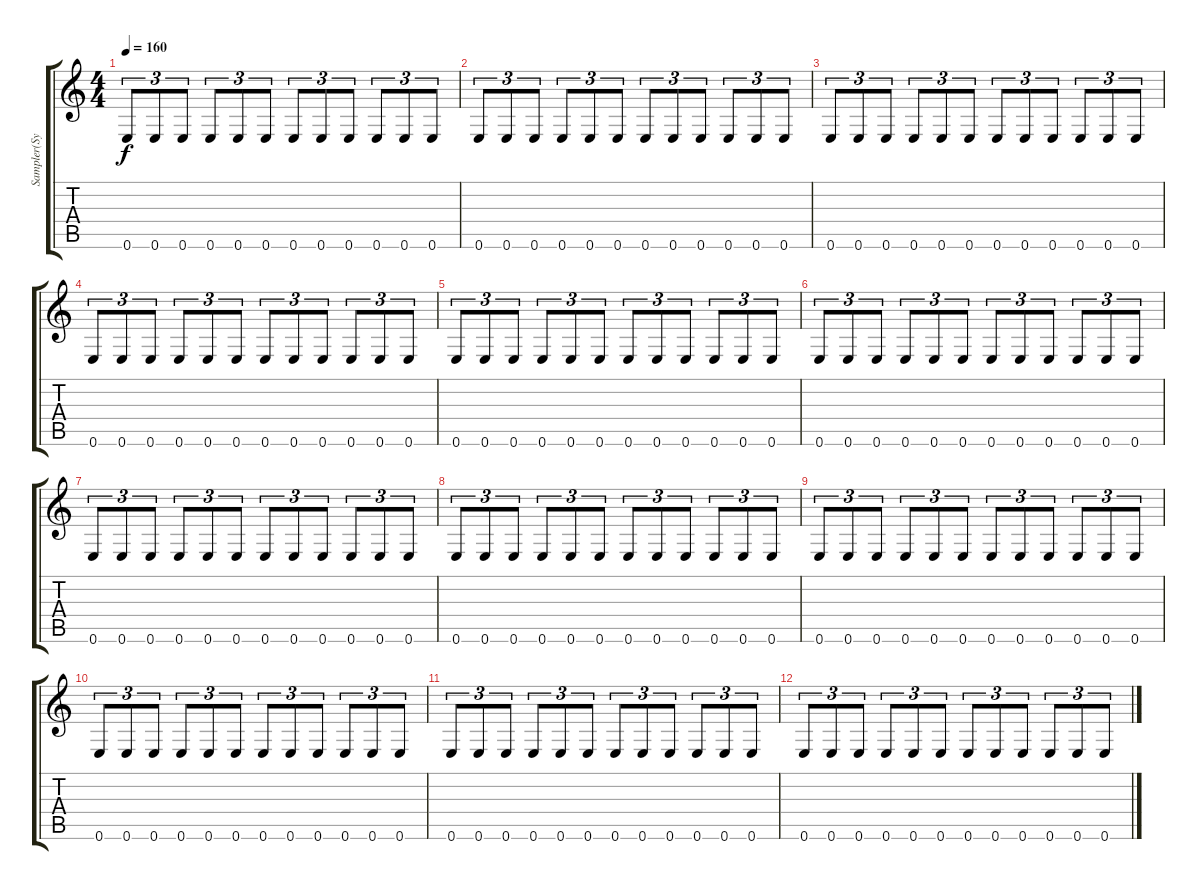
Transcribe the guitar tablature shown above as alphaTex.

\track ("Sampler(Synth Base)" "Sampler(Sy") {instrument synthbass1}
\staff {score tabs}
\tuning (E4 B3 G3 D3 A2 E2) {hide}
\ts (4 4)
\tempo 160
\clef g2
\ks c
0.6.8{tu (3 2) dy f} 0.6.8{tu (3 2)} 0.6.8{tu (3 2)} 0.6.8{tu (3 2)} 0.6.8{tu (3 2)} 0.6.8{tu (3 2)} 0.6.8{tu (3 2)} 0.6.8{tu (3 2)} 0.6.8{tu (3 2)} 0.6.8{tu (3 2)} 0.6.8{tu (3 2)} 0.6.8{tu (3 2)} |
0.6.8{tu (3 2)} 0.6.8{tu (3 2)} 0.6.8{tu (3 2)} 0.6.8{tu (3 2)} 0.6.8{tu (3 2)} 0.6.8{tu (3 2)} 0.6.8{tu (3 2)} 0.6.8{tu (3 2)} 0.6.8{tu (3 2)} 0.6.8{tu (3 2)} 0.6.8{tu (3 2)} 0.6.8{tu (3 2)} |
0.6.8{tu (3 2)} 0.6.8{tu (3 2)} 0.6.8{tu (3 2)} 0.6.8{tu (3 2)} 0.6.8{tu (3 2)} 0.6.8{tu (3 2)} 0.6.8{tu (3 2)} 0.6.8{tu (3 2)} 0.6.8{tu (3 2)} 0.6.8{tu (3 2)} 0.6.8{tu (3 2)} 0.6.8{tu (3 2)} |
0.6.8{tu (3 2)} 0.6.8{tu (3 2)} 0.6.8{tu (3 2)} 0.6.8{tu (3 2)} 0.6.8{tu (3 2)} 0.6.8{tu (3 2)} 0.6.8{tu (3 2)} 0.6.8{tu (3 2)} 0.6.8{tu (3 2)} 0.6.8{tu (3 2)} 0.6.8{tu (3 2)} 0.6.8{tu (3 2)} |
0.6.8{tu (3 2)} 0.6.8{tu (3 2)} 0.6.8{tu (3 2)} 0.6.8{tu (3 2)} 0.6.8{tu (3 2)} 0.6.8{tu (3 2)} 0.6.8{tu (3 2)} 0.6.8{tu (3 2)} 0.6.8{tu (3 2)} 0.6.8{tu (3 2)} 0.6.8{tu (3 2)} 0.6.8{tu (3 2)} |
0.6.8{tu (3 2)} 0.6.8{tu (3 2)} 0.6.8{tu (3 2)} 0.6.8{tu (3 2)} 0.6.8{tu (3 2)} 0.6.8{tu (3 2)} 0.6.8{tu (3 2)} 0.6.8{tu (3 2)} 0.6.8{tu (3 2)} 0.6.8{tu (3 2)} 0.6.8{tu (3 2)} 0.6.8{tu (3 2)} |
0.6.8{tu (3 2)} 0.6.8{tu (3 2)} 0.6.8{tu (3 2)} 0.6.8{tu (3 2)} 0.6.8{tu (3 2)} 0.6.8{tu (3 2)} 0.6.8{tu (3 2)} 0.6.8{tu (3 2)} 0.6.8{tu (3 2)} 0.6.8{tu (3 2)} 0.6.8{tu (3 2)} 0.6.8{tu (3 2)} |
0.6.8{tu (3 2)} 0.6.8{tu (3 2)} 0.6.8{tu (3 2)} 0.6.8{tu (3 2)} 0.6.8{tu (3 2)} 0.6.8{tu (3 2)} 0.6.8{tu (3 2)} 0.6.8{tu (3 2)} 0.6.8{tu (3 2)} 0.6.8{tu (3 2)} 0.6.8{tu (3 2)} 0.6.8{tu (3 2)} |
0.6.8{tu (3 2)} 0.6.8{tu (3 2)} 0.6.8{tu (3 2)} 0.6.8{tu (3 2)} 0.6.8{tu (3 2)} 0.6.8{tu (3 2)} 0.6.8{tu (3 2)} 0.6.8{tu (3 2)} 0.6.8{tu (3 2)} 0.6.8{tu (3 2)} 0.6.8{tu (3 2)} 0.6.8{tu (3 2)} |
0.6.8{tu (3 2)} 0.6.8{tu (3 2)} 0.6.8{tu (3 2)} 0.6.8{tu (3 2)} 0.6.8{tu (3 2)} 0.6.8{tu (3 2)} 0.6.8{tu (3 2)} 0.6.8{tu (3 2)} 0.6.8{tu (3 2)} 0.6.8{tu (3 2)} 0.6.8{tu (3 2)} 0.6.8{tu (3 2)} |
0.6.8{tu (3 2)} 0.6.8{tu (3 2)} 0.6.8{tu (3 2)} 0.6.8{tu (3 2)} 0.6.8{tu (3 2)} 0.6.8{tu (3 2)} 0.6.8{tu (3 2)} 0.6.8{tu (3 2)} 0.6.8{tu (3 2)} 0.6.8{tu (3 2)} 0.6.8{tu (3 2)} 0.6.8{tu (3 2)} |
0.6.8{tu (3 2)} 0.6.8{tu (3 2)} 0.6.8{tu (3 2)} 0.6.8{tu (3 2)} 0.6.8{tu (3 2)} 0.6.8{tu (3 2)} 0.6.8{tu (3 2)} 0.6.8{tu (3 2)} 0.6.8{tu (3 2)} 0.6.8{tu (3 2)} 0.6.8{tu (3 2)} 0.6.8{tu (3 2)}
